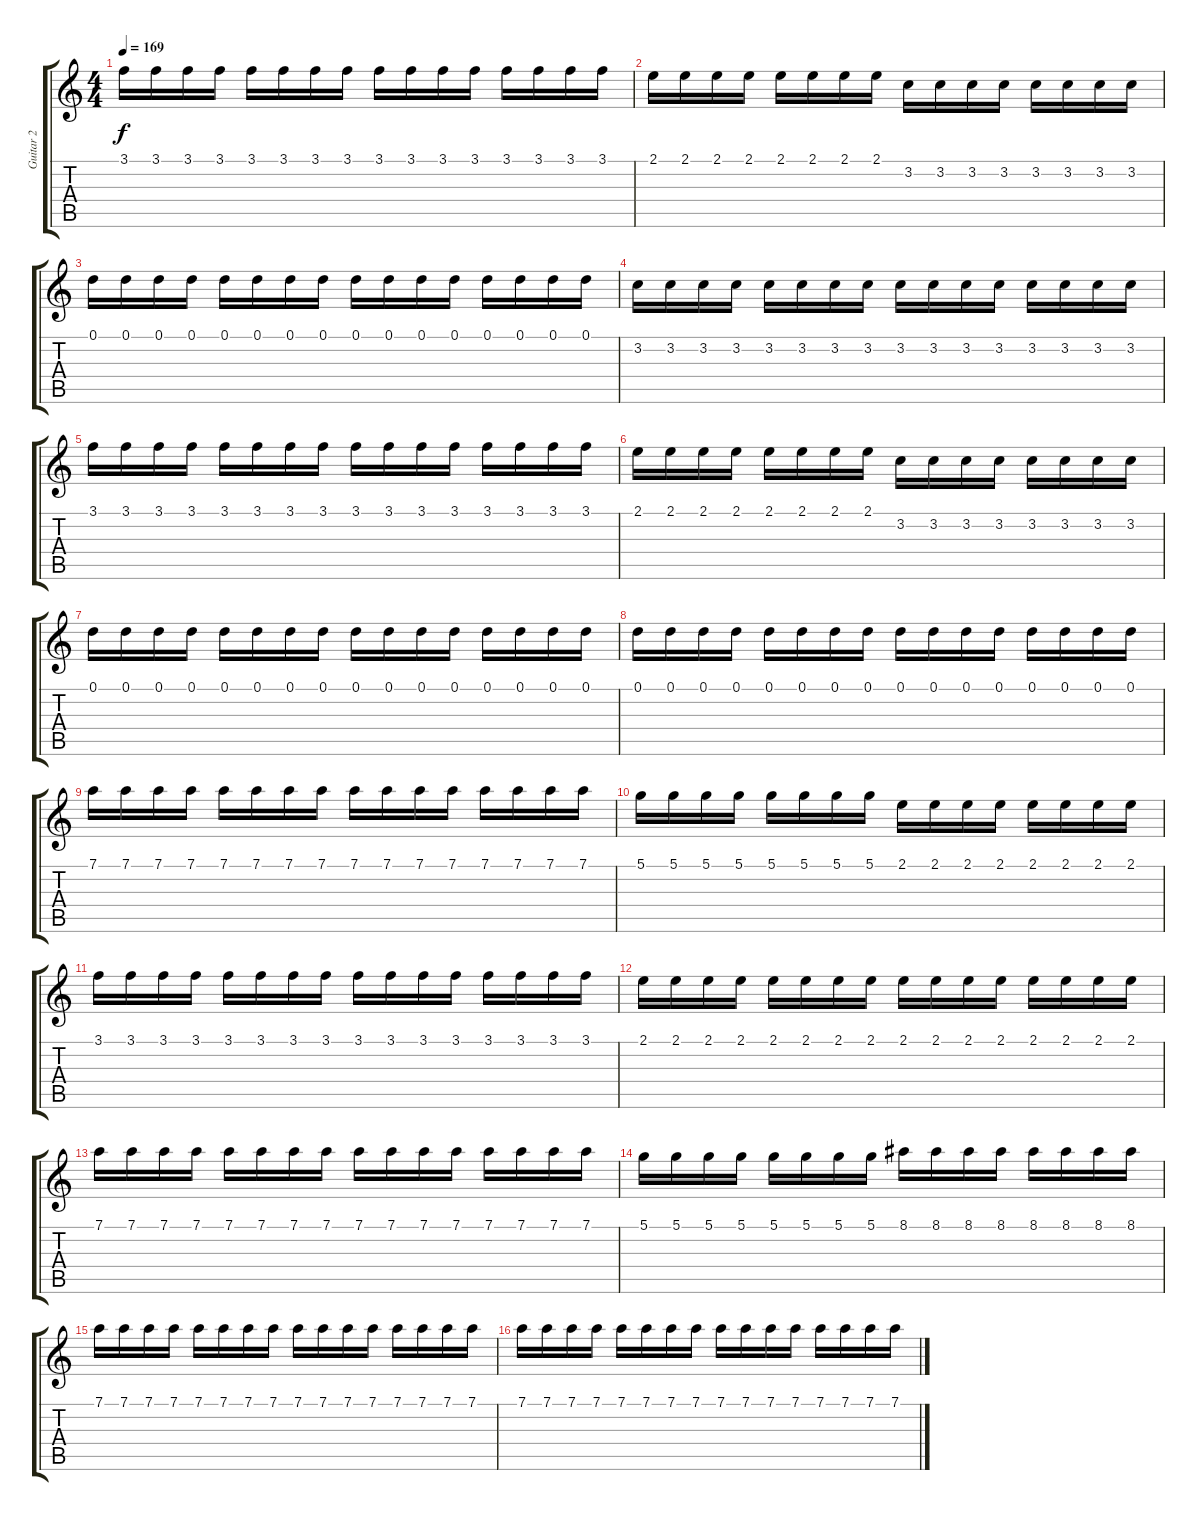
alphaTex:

\track ("Guitar 2" "Guitar 2") {instrument distortionguitar}
\staff {score tabs}
\tuning (D4 A3 F3 C3 G2 C2) {hide}
\ts (4 4)
\tempo 169
\clef g2
\ks c
3.1.16{dy f} 3.1.16 3.1.16 3.1.16 3.1.16 3.1.16 3.1.16 3.1.16 3.1.16 3.1.16 3.1.16 3.1.16 3.1.16 3.1.16 3.1.16 3.1.16 |
2.1.16 2.1.16 2.1.16 2.1.16 2.1.16 2.1.16 2.1.16 2.1.16 3.2.16 3.2.16 3.2.16 3.2.16 3.2.16 3.2.16 3.2.16 3.2.16 |
0.1.16 0.1.16 0.1.16 0.1.16 0.1.16 0.1.16 0.1.16 0.1.16 0.1.16 0.1.16 0.1.16 0.1.16 0.1.16 0.1.16 0.1.16 0.1.16 |
3.2.16 3.2.16 3.2.16 3.2.16 3.2.16 3.2.16 3.2.16 3.2.16 3.2.16 3.2.16 3.2.16 3.2.16 3.2.16 3.2.16 3.2.16 3.2.16 |
3.1.16 3.1.16 3.1.16 3.1.16 3.1.16 3.1.16 3.1.16 3.1.16 3.1.16 3.1.16 3.1.16 3.1.16 3.1.16 3.1.16 3.1.16 3.1.16 |
2.1.16 2.1.16 2.1.16 2.1.16 2.1.16 2.1.16 2.1.16 2.1.16 3.2.16 3.2.16 3.2.16 3.2.16 3.2.16 3.2.16 3.2.16 3.2.16 |
0.1.16 0.1.16 0.1.16 0.1.16 0.1.16 0.1.16 0.1.16 0.1.16 0.1.16 0.1.16 0.1.16 0.1.16 0.1.16 0.1.16 0.1.16 0.1.16 |
0.1.16 0.1.16 0.1.16 0.1.16 0.1.16 0.1.16 0.1.16 0.1.16 0.1.16 0.1.16 0.1.16 0.1.16 0.1.16 0.1.16 0.1.16 0.1.16 |
7.1.16 7.1.16 7.1.16 7.1.16 7.1.16 7.1.16 7.1.16 7.1.16 7.1.16 7.1.16 7.1.16 7.1.16 7.1.16 7.1.16 7.1.16 7.1.16 |
5.1.16 5.1.16 5.1.16 5.1.16 5.1.16 5.1.16 5.1.16 5.1.16 2.1.16 2.1.16 2.1.16 2.1.16 2.1.16 2.1.16 2.1.16 2.1.16 |
3.1.16 3.1.16 3.1.16 3.1.16 3.1.16 3.1.16 3.1.16 3.1.16 3.1.16 3.1.16 3.1.16 3.1.16 3.1.16 3.1.16 3.1.16 3.1.16 |
2.1.16 2.1.16 2.1.16 2.1.16 2.1.16 2.1.16 2.1.16 2.1.16 2.1.16 2.1.16 2.1.16 2.1.16 2.1.16 2.1.16 2.1.16 2.1.16 |
7.1.16 7.1.16 7.1.16 7.1.16 7.1.16 7.1.16 7.1.16 7.1.16 7.1.16 7.1.16 7.1.16 7.1.16 7.1.16 7.1.16 7.1.16 7.1.16 |
5.1.16 5.1.16 5.1.16 5.1.16 5.1.16 5.1.16 5.1.16 5.1.16 8.1.16 8.1.16 8.1.16 8.1.16 8.1.16 8.1.16 8.1.16 8.1.16 |
7.1.16 7.1.16 7.1.16 7.1.16 7.1.16 7.1.16 7.1.16 7.1.16 7.1.16 7.1.16 7.1.16 7.1.16 7.1.16 7.1.16 7.1.16 7.1.16 |
7.1.16 7.1.16 7.1.16 7.1.16 7.1.16 7.1.16 7.1.16 7.1.16 7.1.16 7.1.16 7.1.16 7.1.16 7.1.16 7.1.16 7.1.16 7.1.16{volume 4}
